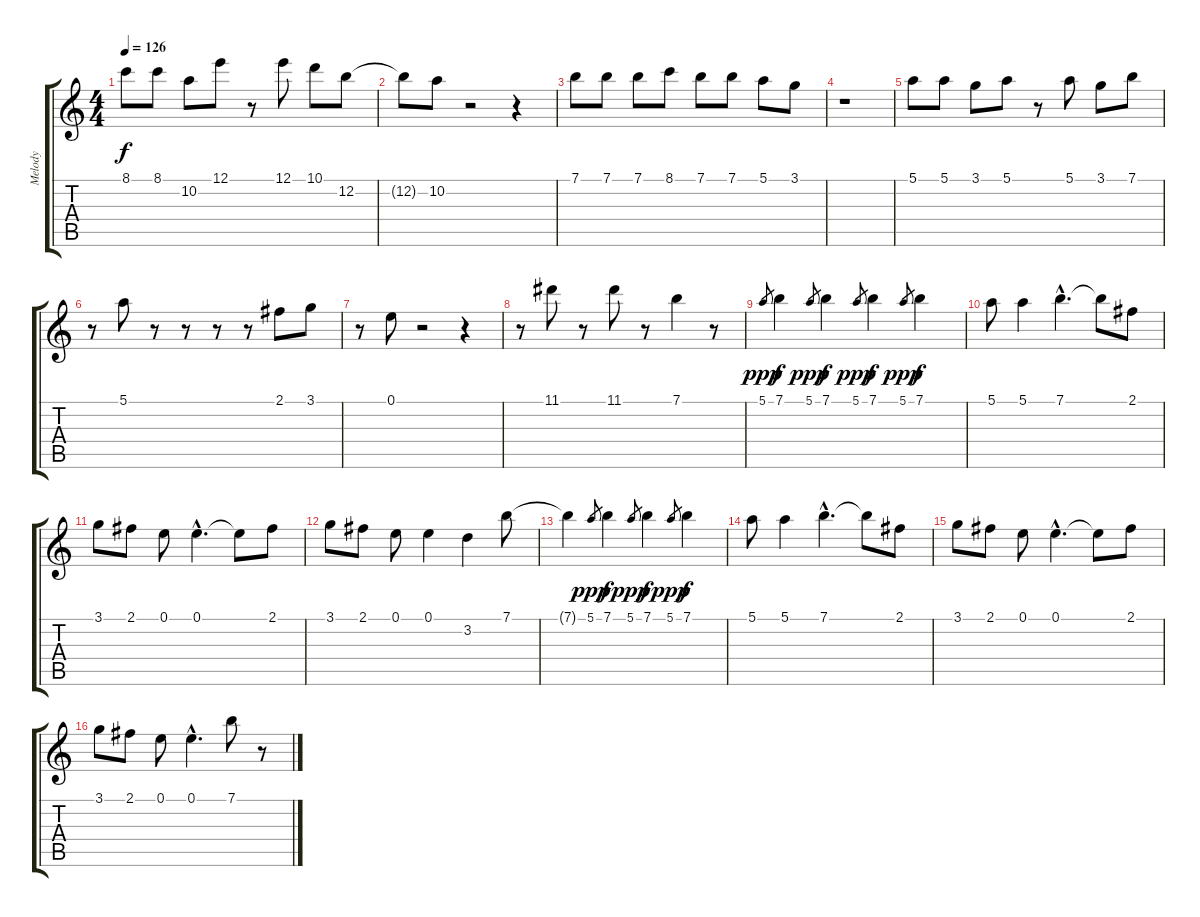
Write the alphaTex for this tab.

\track ("Melody" "Melody") {instrument electricguitarjazz}
\staff {score tabs}
\tuning (E4 B3 G3 D3 A2 E2) {hide}
\ts (4 4)
\tempo 126
\clef g2
\ks c
8.1.8{dy f} 8.1.8 10.2.8 12.1.8 r.8 12.1.8 10.1.8 12.2.8 |
12.2{t}.8 10.2.8 r.2 r.4 |
7.1.8 7.1.8 7.1.8 8.1.8 7.1.8 7.1.8 5.1.8 3.1.8 |
r.1 |
5.1.8 5.1.8 3.1.8 5.1.8 r.8 5.1.8 3.1.8 7.1.8 |
r.8 5.1.8 r.8 r.8 r.8 r.8 2.1.8 3.1.8 |
r.8 0.1.8 r.2 r.4 |
r.8 11.1.8 r.8 11.1.8 r.8 7.1.4 r.8 |
5.1.8{gr dy ppp} 7.1.4{dy f} 5.1.8{gr dy ppp} 7.1.4{dy f} 5.1.8{gr dy ppp} 7.1.4{dy f} 5.1.8{gr dy ppp} 7.1.4{dy f} |
5.1.8 5.1.4 7.1{hac}.4{d} 7.1{t}.8 2.1.8 |
3.1.8 2.1.8 0.1.8 0.1{hac}.4{d} 0.1{t}.8 2.1.8 |
3.1.8 2.1.8 0.1.8 0.1.4 3.2.4 7.1.8 |
7.1{t}.4 5.1.8{gr dy ppp} 7.1.4{dy f} 5.1.8{gr dy ppp} 7.1.4{dy f} 5.1.8{gr dy ppp} 7.1.4{dy f} |
5.1.8 5.1.4 7.1{hac}.4{d} 7.1{t}.8 2.1.8 |
3.1.8 2.1.8 0.1.8 0.1{hac}.4{d} 0.1{t}.8 2.1.8 |
3.1.8 2.1.8 0.1.8 0.1{hac}.4{d} 7.1.8 r.8
